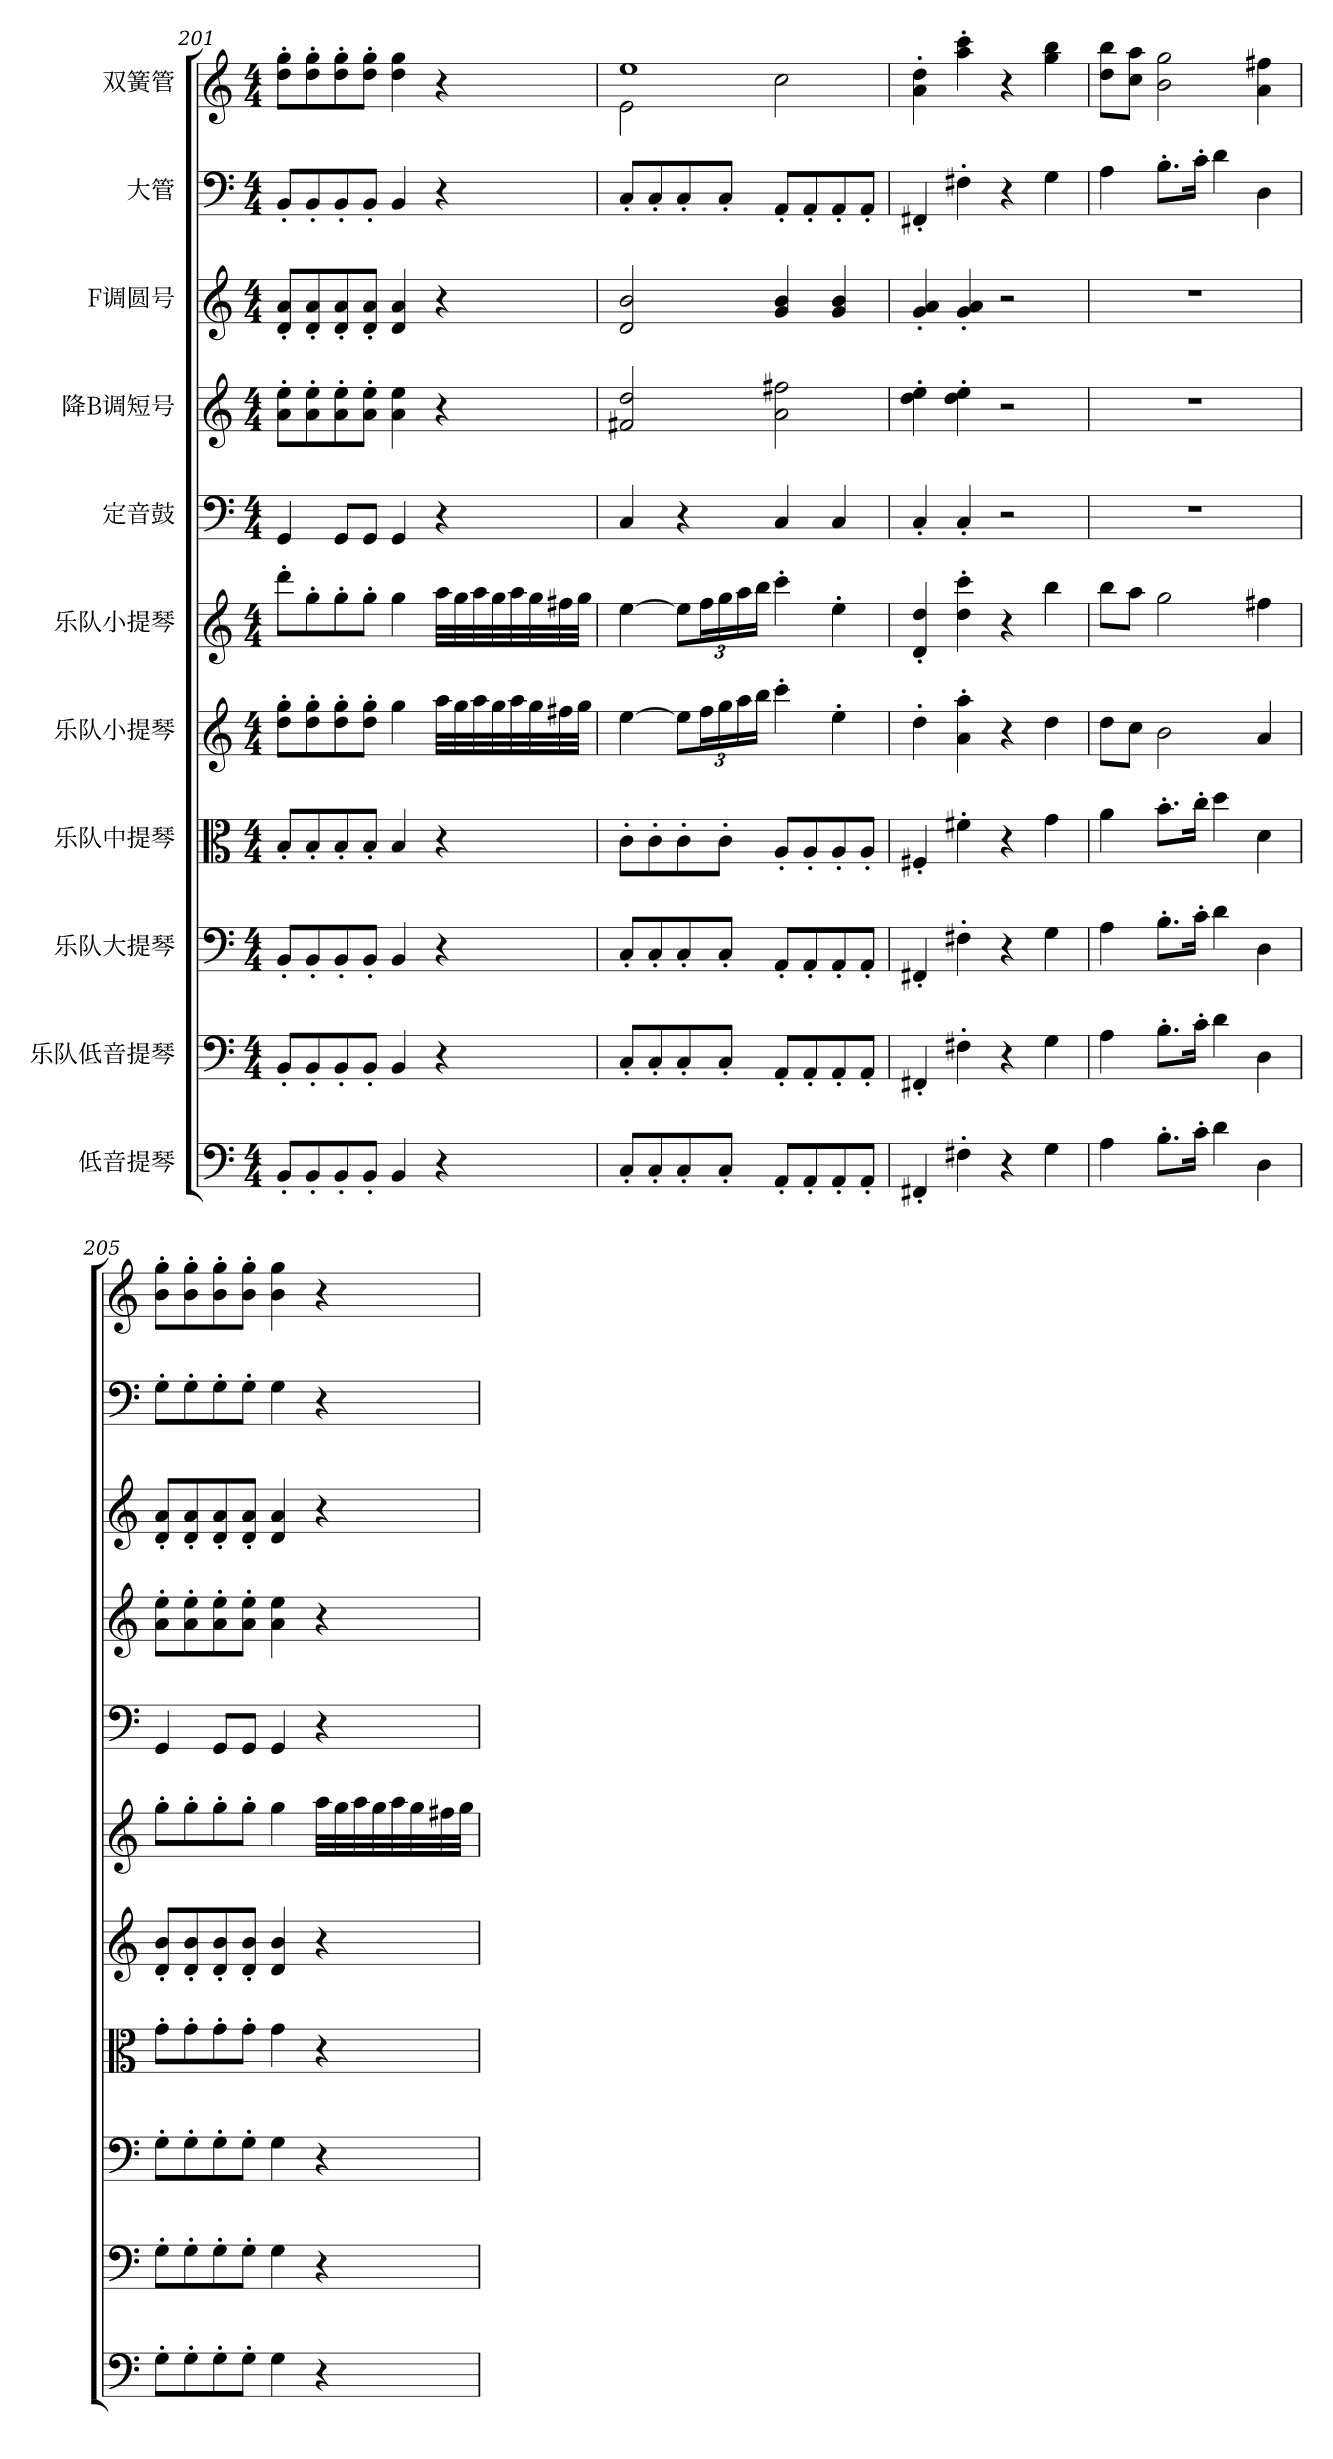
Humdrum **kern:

**kern	**kern	**kern	**kern	**kern	**kern	**kern	**kern	**kern	**kern	**kern
*part11	*part10	*part9	*part8	*part7	*part6	*part5	*part4	*part3	*part2	*part1
*staff11	*staff10	*staff9	*staff8	*staff7	*staff6	*staff5	*staff4	*staff3	*staff2	*staff1
*I"低音提琴	*I"乐队低音提琴	*I"乐队大提琴	*I"乐队中提琴	*I"乐队小提琴	*I"乐队小提琴	*I"定音鼓	*I"降B调短号	*I"F调圆号	*I"大管	*I"双簧管
*clefF4	*clefF4	*clefF4	*clefC3	*clefG2	*clefG2	*clefF4	*clefG2	*clefG2	*clefF4	*clefG2
*ITrd7c12	*ITrd7c12	*	*	*	*	*	*ITrd1c2	*ITrd4c7	*	*
*k[]	*k[]	*k[]	*k[]	*k[]	*k[]	*k[]	*k[b-e-]	*k[b-]	*k[]	*k[]
*M4/4	*M4/4	*M4/4	*M4/4	*M4/4	*M4/4	*M4/4	*M4/4	*M4/4	*M4/4	*M4/4
=201	=201	=201	=201	=201	=201	=201	=201	=201	=201	=201
8BBB'/L	8BBB'/L	8BB'/L	8B'/L	8dd\' 8gg\'L	8ddd'\L	4GG/	8g\' 8dd\'L	8G/' 8d/'L	8BB'/L	8dd\' 8gg\'L
8BBB'/	8BBB'/	8BB'/	8B'/	8dd\' 8gg\'	8gg'\	.	8g\' 8dd\'	8G/' 8d/'	8BB'/	8dd\' 8gg\'
8BBB'/	8BBB'/	8BB'/	8B'/	8dd\' 8gg\'	8gg'\	8GG/L	8g\' 8dd\'	8G/' 8d/'	8BB'/	8dd\' 8gg\'
8BBB'/J	8BBB'/J	8BB'/J	8B'/J	8dd\' 8gg\'J	8gg'\J	8GG/J	8g\' 8dd\'J	8G/' 8d/'J	8BB'/J	8dd\' 8gg\'J
4BBB/	4BBB/	4BB/	4B/	4gg\	4gg\	4GG/	4g\ 4dd\	4G/ 4d/	4BB/	4dd\ 4gg\
4r	4r	4r	4r	32aa\LLL	32aa\LLL	4r	4r	4r	4r	4r
.	.	.	.	32gg\	32gg\	.	.	.	.	.
.	.	.	.	32aa\	32aa\	.	.	.	.	.
.	.	.	.	32gg\	32gg\	.	.	.	.	.
.	.	.	.	32aa\	32aa\	.	.	.	.	.
.	.	.	.	32gg\	32gg\	.	.	.	.	.
.	.	.	.	32ff#X\	32ff#X\	.	.	.	.	.
.	.	.	.	32gg\JJJ	32gg\JJJ	.	.	.	.	.
!!LO:PB:g=z
=202	=202	=202	=202	=202	=202	=202	=202	=202	=202	=202
*	*	*	*	*	*	*	*	*	*	*^
8CC'/L	8CC'/L	8C'/L	8c'\L	[4ee\	[4ee\	4C/	2en/ 2cc/	2G/ 2e/	8C'/L	1ee	2e\
8CC'/	8CC'/	8C'/	8c'\	.	.	.	.	.	8C'/	.	.
*	*	*	*	*Xbrackettup	*Xbrackettup	*	*	*	*	*	*
8CC'/	8CC'/	8C'/	8c'\	12ee\L]	12ee\L]	4r	.	.	8C'/	.	.
.	.	.	.	24ff\L	24ff\L	.	.	.	.	.	.
8CC'/J	8CC'/J	8C'/J	8c'\J	24gg\	24gg\	.	.	.	8C'/J	.	.
.	.	.	.	24aa\	24aa\	.	.	.	.	.	.
.	.	.	.	24bb\JJ	24bb\JJ	.	.	.	.	.	.
8AAA'/L	8AAA'/L	8AA'/L	8A'/L	4ccc'\	4ccc'\	4C/	2g\ 2een\	4c/ 4e/	8AA'/L	.	2cc\
8AAA'/	8AAA'/	8AA'/	8A'/	.	.	.	.	.	8AA'/	.	.
8AAA'/	8AAA'/	8AA'/	8A'/	4ee'\	4ee'\	4C/	.	4c/ 4e/	8AA'/	.	.
8AAA'/J	8AAA'/J	8AA'/J	8A'/J	.	.	.	.	.	8AA'/J	.	.
*	*	*	*	*	*	*	*	*	*	*v	*v
=203	=203	=203	=203	=203	=203	=203	=203	=203	=203	=203
*	*	*	*	*	*	*	*	*	*	*MM176
4FFF#X'/	4FFF#X'/	4FF#X'/	4F#X'/	4dd'\	4d/' 4dd/'	4C'/	4cc\' 4dd\'	4c/' 4d/'	4FF#X'/	4a\' 4dd\'
4FF#X'\	4FF#X'\	4F#X'\	4f#X'\	4a\' 4aa\'	4dd\' 4ccc\'	4C'/	4cc\' 4dd\'	4c/' 4d/'	4F#X'\	4aa\' 4ccc\'
4r	4r	4r	4r	4r	4r	2r	2r	2r	4r	4r
4GG\	4GG\	4G\	4g\	4dd\	4bb\	.	.	.	4G\	4gg\ 4bb\
=204	=204	=204	=204	=204	=204	=204	=204	=204	=204	=204
4AA\	4AA\	4A\	4a\	8dd\L	8bb\L	1r	1r	1r	4A\	8dd\ 8bb\L
.	.	.	.	8cc\J	8aa\J	.	.	.	.	8cc\ 8aa\J
8.BB'\L	8.BB'\L	8.B'\L	8.b'\L	2b\	2gg\	.	.	.	8.B'\L	2b\ 2gg\
16C'\Jk	16C'\Jk	16c'\Jk	16cc'\Jk	.	.	.	.	.	16c'\Jk	.
4D\	4D\	4d\	4dd\	.	.	.	.	.	4d\	.
4DD\	4DD\	4D\	4d\	4a/	4ff#X\	.	.	.	4D\	4a\ 4ff#X\
=205	=205	=205	=205	=205	=205	=205	=205	=205	=205	=205
*	*	*	*	*	*	*	*	*	*	*MM180
8GG'\L	8GG'\L	8G'\L	8g'\L	8d/' 8b/'L	8gg'\L	4GG/	8g\' 8dd\'L	8G/' 8d/'L	8G'\L	8b\' 8gg\'L
8GG'\	8GG'\	8G'\	8g'\	8d/' 8b/'	8gg'\	.	8g\' 8dd\'	8G/' 8d/'	8G'\	8b\' 8gg\'
8GG'\	8GG'\	8G'\	8g'\	8d/' 8b/'	8gg'\	8GG/L	8g\' 8dd\'	8G/' 8d/'	8G'\	8b\' 8gg\'
8GG'\J	8GG'\J	8G'\J	8g'\J	8d/' 8b/'J	8gg'\J	8GG/J	8g\' 8dd\'J	8G/' 8d/'J	8G'\J	8b\' 8gg\'J
4GG\	4GG\	4G\	4g\	4d/ 4b/	4gg\	4GG/	4g\ 4dd\	4G/ 4d/	4G\	4b\ 4gg\
4r	4r	4r	4r	4r	32aa\LLL	4r	4r	4r	4r	4r
.	.	.	.	.	32gg\	.	.	.	.	.
.	.	.	.	.	32aa\	.	.	.	.	.
.	.	.	.	.	32gg\	.	.	.	.	.
.	.	.	.	.	32aa\	.	.	.	.	.
.	.	.	.	.	32gg\	.	.	.	.	.
.	.	.	.	.	32ff#X\	.	.	.	.	.
.	.	.	.	.	32gg\JJJ	.	.	.	.	.
=	=	=	=	=	=	=	=	=	=	=
*-	*-	*-	*-	*-	*-	*-	*-	*-	*-	*-
